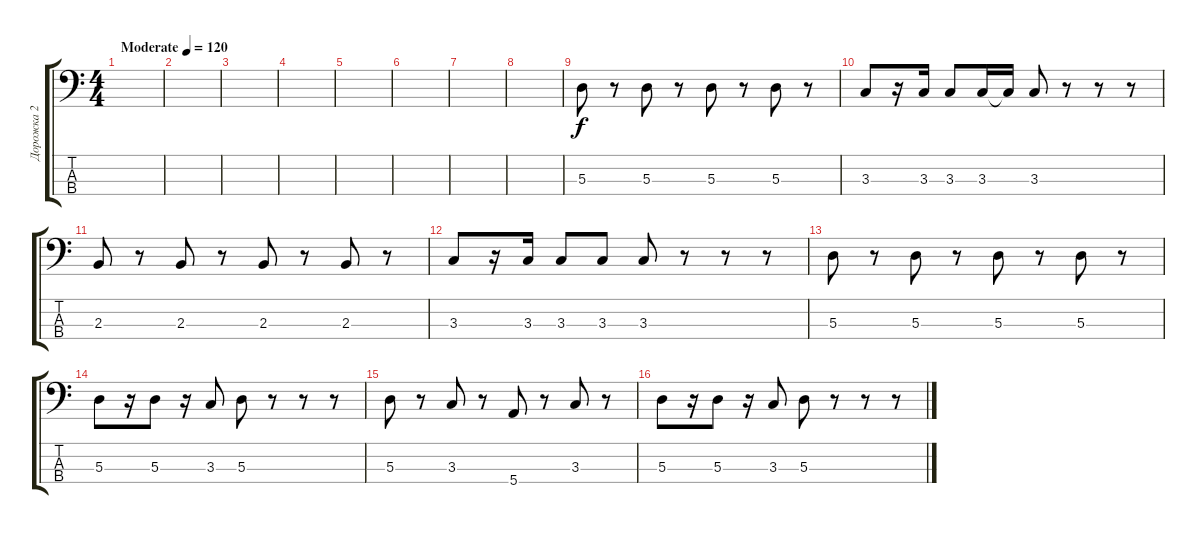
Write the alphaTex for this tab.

\track ("Дорожка 2" "Дорожка 2") {instrument electricbasspick}
\staff {score tabs}
\tuning (G2 D2 A1 E1) {hide}
\ts (4 4)
\tempo (120 "Moderate")
\clef f4
\ks c
|
|
|
|
|
|
|
|
5.3.8 r.8 5.3.8 r.8 5.3.8 r.8 5.3.8 r.8 |
3.3.8 r.16 3.3.16 3.3.8 3.3.16 3.3{t}.16 3.3.8 r.8 r.8 r.8 |
2.3.8 r.8 2.3.8 r.8 2.3.8 r.8 2.3.8 r.8 |
3.3.8 r.16 3.3.16 3.3.8 3.3.8 3.3.8 r.8 r.8 r.8 |
5.3.8 r.8 5.3.8 r.8 5.3.8 r.8 5.3.8 r.8 |
5.3.8 r.16 5.3.8 r.16 3.3.8 5.3.8 r.8 r.8 r.8 |
5.3.8 r.8 3.3.8 r.8 5.4.8 r.8 3.3.8 r.8 |
5.3.8 r.16 5.3.8 r.16 3.3.8 5.3.8 r.8 r.8 r.8
